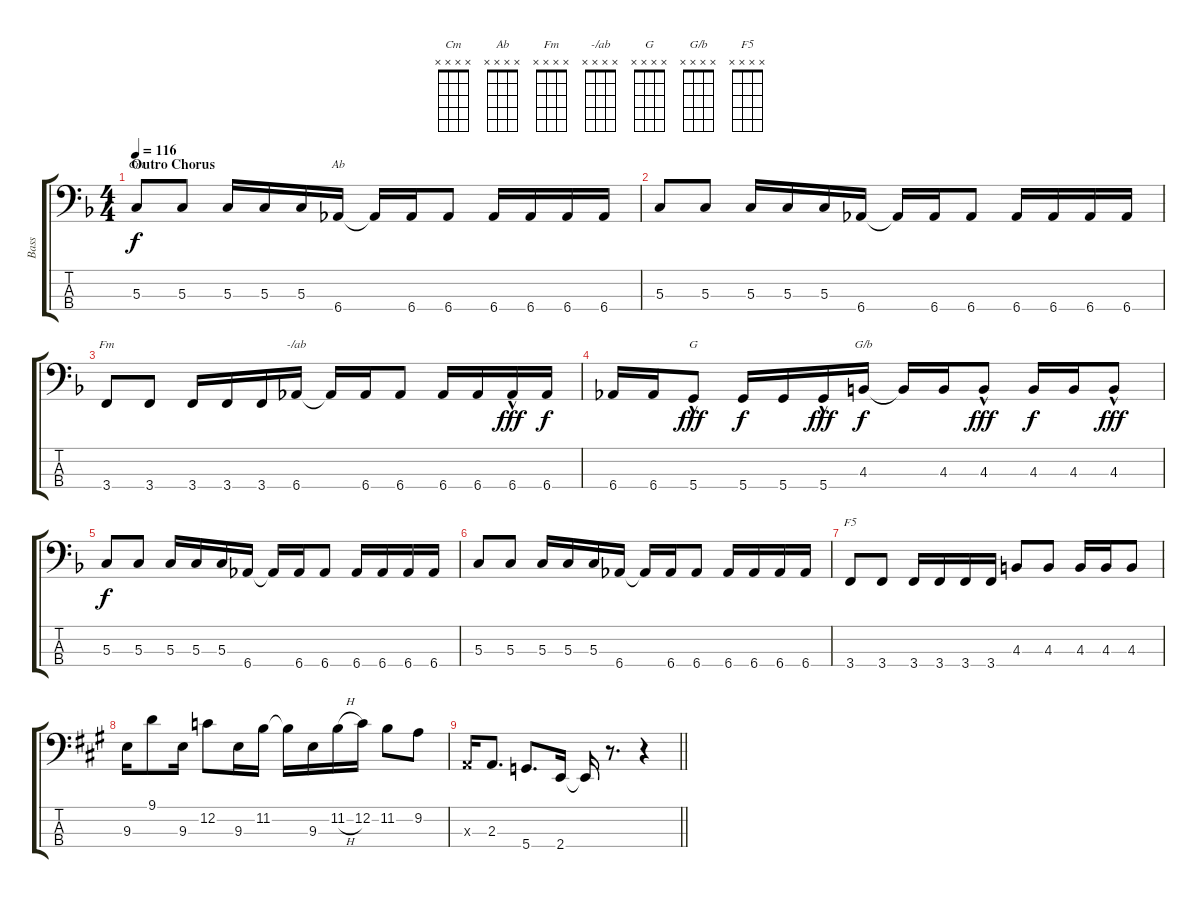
\track ("Bass" "Bass") {instrument electricbasspick}
\staff {score tabs}
\tuning (F2 C2 G1 D1) {hide}
\chord ("Cm" x x x x)
\chord ("Ab" x x x x)
\chord ("Fm" x x x x)
\chord ("-/ab" x x x x)
\chord ("G" x x x x)
\chord ("G/b" x x x x)
\chord ("F5" x x x x)
\ts (4 4)
\section ("" "Outro Chorus")
\tempo 116
\clef f4
\ks dminor
5.3.8{ch "Cm" dy f} 5.3.8 5.3.16 5.3.16 5.3.16 6.4.16{ch "Ab"} 6.4{t}.16 6.4.16 6.4.8 6.4.16 6.4.16 6.4.16 6.4.16 |
5.3.8 5.3.8 5.3.16 5.3.16 5.3.16 6.4.16 6.4{t}.16 6.4.16 6.4.8 6.4.16 6.4.16 6.4.16 6.4.16 |
3.4.8{ch "Fm"} 3.4.8 3.4.16 3.4.16 3.4.16 6.4.16{ch "-/ab"} 6.4{t}.16 6.4.16 6.4.8 6.4.16 6.4.16 6.4{hac}.16{dy fff} 6.4.16{dy f} |
6.4.16 6.4.16 5.4{hac}.8{ch "G" dy fff} 5.4.16{dy f} 5.4.16 5.4{hac}.16{dy fff} 4.3.16{ch "G/b" dy f} 4.3{t}.16 4.3.16 4.3{hac}.8{dy fff} 4.3.16{dy f} 4.3.16 4.3{hac}.8{dy fff} |
5.3.8{dy f} 5.3.8 5.3.16 5.3.16 5.3.16 6.4.16 6.4{t}.16 6.4.16 6.4.8 6.4.16 6.4.16 6.4.16 6.4.16 |
5.3.8 5.3.8 5.3.16 5.3.16 5.3.16 6.4.16 6.4{t}.16 6.4.16 6.4.8 6.4.16 6.4.16 6.4.16 6.4.16 |
3.4.8{ch "F5"} 3.4.8 3.4.16 3.4.16 3.4.16 3.4.16 4.3.8 4.3.8 4.3.16 4.3.16 4.3.8 |
\ks f#minor
9.3.16 9.1.8 9.3.16 12.2.8 9.3.16 11.2.16 11.2{t}.16 9.3.16 11.2{h}.16 12.2.16 11.2.8 9.2.8 |
\barLineRight lightlight
2.3{x}.16 2.3.8{d} 5.4.8{d} 2.4.16 2.4{t}.16 r.8{d} r.4
